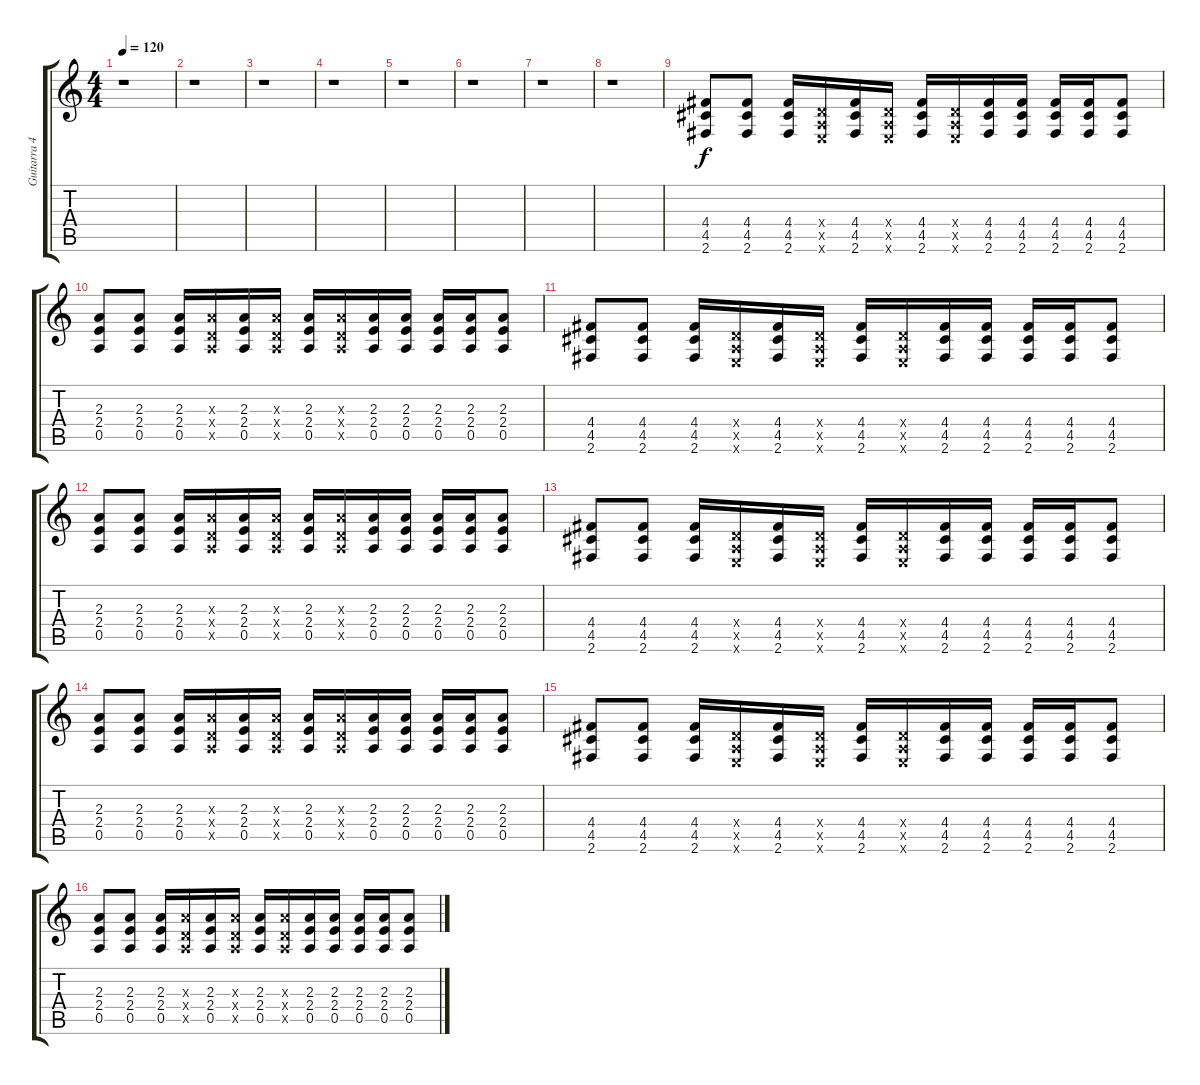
\track ("Guitarra 4" "Guitarra 4") {instrument distortionguitar}
\staff {score tabs}
\tuning (E4 B3 G3 D3 A2 E2) {hide}
\ts (4 4)
\tempo 120
\clef g2
\ks c
r.1{dy f instrument distortionguitar} |
r.1 |
r.1 |
r.1 |
r.1 |
r.1 |
r.1 |
r.1 |
(4.4 4.5 2.6).8 (4.4 4.5 2.6).8 (4.4 4.5 2.6).16 (0.4{x} 0.5{x} 0.6{x}).16 (4.4 4.5 2.6).16 (0.4{x} 0.5{x} 0.6{x}).16 (4.4 4.5 2.6).16 (0.4{x} 0.5{x} 0.6{x}).16 (4.4 4.5 2.6).16 (4.4 4.5 2.6).16 (4.4 4.5 2.6).16 (4.4 4.5 2.6).16 (4.4 4.5 2.6).8 |
(2.3 2.4 0.5).8 (2.3 2.4 0.5).8 (2.3 2.4 0.5).16 (2.3{x} 0.4{x} 0.5{x}).16 (2.3 2.4 0.5).16 (2.3{x} 0.4{x} 0.5{x}).16 (2.3 2.4 0.5).16 (2.3{x} 0.4{x} 0.5{x}).16 (2.3 2.4 0.5).16 (2.3 2.4 0.5).16 (2.3 2.4 0.5).16 (2.3 2.4 0.5).16 (2.3 2.4 0.5).8 |
(4.4 4.5 2.6).8 (4.4 4.5 2.6).8 (4.4 4.5 2.6).16 (0.4{x} 0.5{x} 0.6{x}).16 (4.4 4.5 2.6).16 (0.4{x} 0.5{x} 0.6{x}).16 (4.4 4.5 2.6).16 (0.4{x} 0.5{x} 0.6{x}).16 (4.4 4.5 2.6).16 (4.4 4.5 2.6).16 (4.4 4.5 2.6).16 (4.4 4.5 2.6).16 (4.4 4.5 2.6).8 |
(2.3 2.4 0.5).8 (2.3 2.4 0.5).8 (2.3 2.4 0.5).16 (2.3{x} 0.4{x} 0.5{x}).16 (2.3 2.4 0.5).16 (2.3{x} 0.4{x} 0.5{x}).16 (2.3 2.4 0.5).16 (2.3{x} 0.4{x} 0.5{x}).16 (2.3 2.4 0.5).16 (2.3 2.4 0.5).16 (2.3 2.4 0.5).16 (2.3 2.4 0.5).16 (2.3 2.4 0.5).8 |
(4.4 4.5 2.6).8 (4.4 4.5 2.6).8 (4.4 4.5 2.6).16 (0.4{x} 0.5{x} 0.6{x}).16 (4.4 4.5 2.6).16 (0.4{x} 0.5{x} 0.6{x}).16 (4.4 4.5 2.6).16 (0.4{x} 0.5{x} 0.6{x}).16 (4.4 4.5 2.6).16 (4.4 4.5 2.6).16 (4.4 4.5 2.6).16 (4.4 4.5 2.6).16 (4.4 4.5 2.6).8 |
(2.3 2.4 0.5).8 (2.3 2.4 0.5).8 (2.3 2.4 0.5).16 (2.3{x} 0.4{x} 0.5{x}).16 (2.3 2.4 0.5).16 (2.3{x} 0.4{x} 0.5{x}).16 (2.3 2.4 0.5).16 (2.3{x} 0.4{x} 0.5{x}).16 (2.3 2.4 0.5).16 (2.3 2.4 0.5).16 (2.3 2.4 0.5).16 (2.3 2.4 0.5).16 (2.3 2.4 0.5).8 |
(4.4 4.5 2.6).8 (4.4 4.5 2.6).8 (4.4 4.5 2.6).16 (0.4{x} 0.5{x} 0.6{x}).16 (4.4 4.5 2.6).16 (0.4{x} 0.5{x} 0.6{x}).16 (4.4 4.5 2.6).16 (0.4{x} 0.5{x} 0.6{x}).16 (4.4 4.5 2.6).16 (4.4 4.5 2.6).16 (4.4 4.5 2.6).16 (4.4 4.5 2.6).16 (4.4 4.5 2.6).8 |
(2.3 2.4 0.5).8 (2.3 2.4 0.5).8 (2.3 2.4 0.5).16 (2.3{x} 0.4{x} 0.5{x}).16 (2.3 2.4 0.5).16 (2.3{x} 0.4{x} 0.5{x}).16 (2.3 2.4 0.5).16 (2.3{x} 0.4{x} 0.5{x}).16 (2.3 2.4 0.5).16 (2.3 2.4 0.5).16 (2.3 2.4 0.5).16 (2.3 2.4 0.5).16 (2.3 2.4 0.5).8
